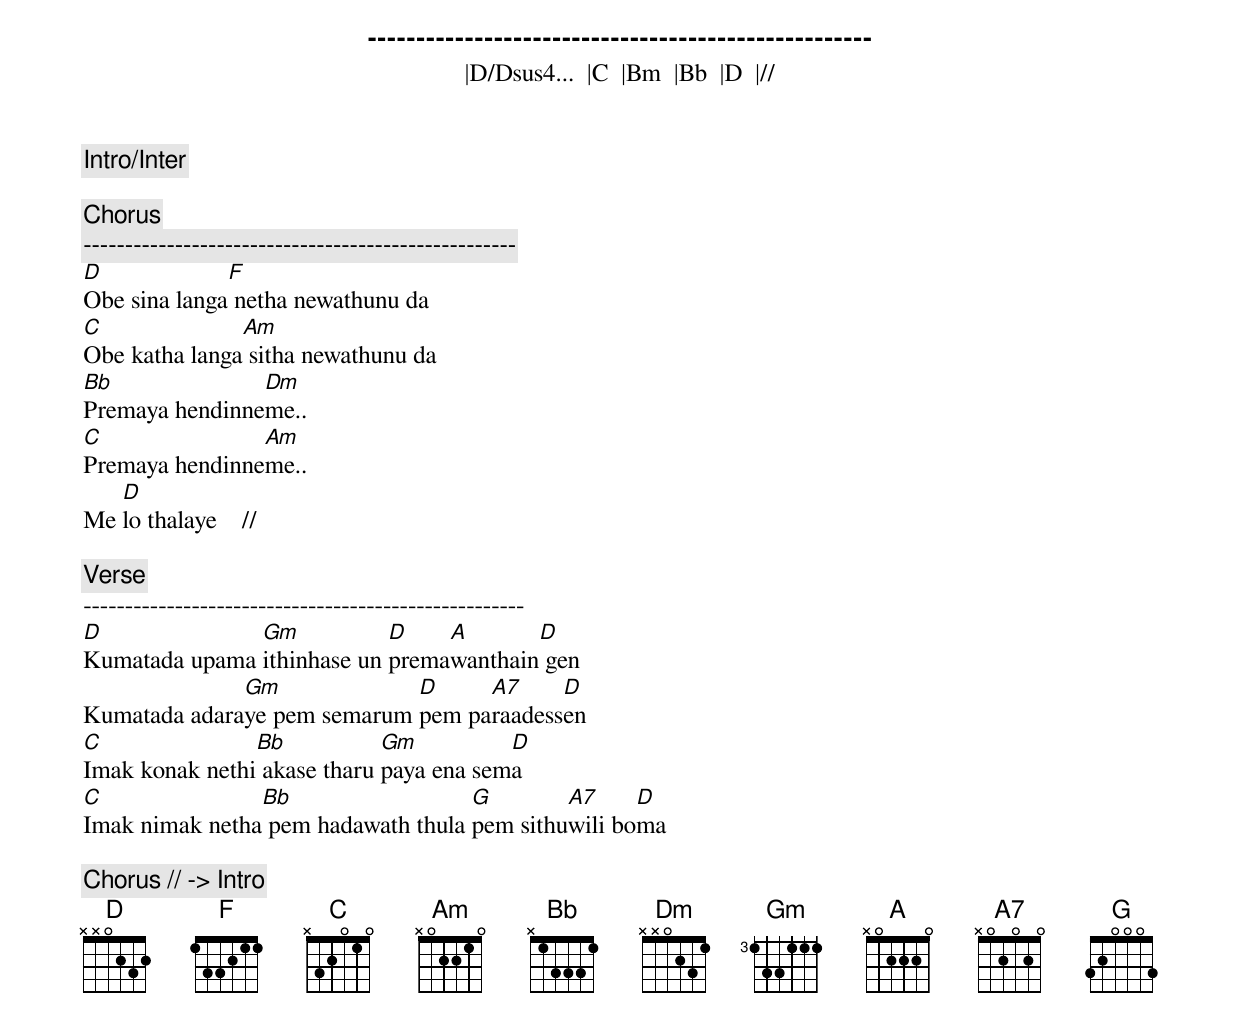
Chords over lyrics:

[Intro/Inter]
----------------------------------------------------
|D/Dsus4...  |C  |Bm  |Bb  |D  |//

[Chorus]
----------------------------------------------------
D             F
Obe sina langa netha newathunu da
C              Am
Obe katha langa sitha newathunu da
Bb              Dm
Premaya hendinneme..
C               Am
Premaya hendinneme..
   D
Me lo thalaye    //

[Verse]
-----------------------------------------------------
D              Gm           D    A       D
Kumatada upama ithinhase un premawanthain gen
              Gm             D     A7     D
Kumatada adaraye pem semarum pem paraadessen
C               Bb           Gm          D
Imak konak nethi akase tharu paya ena sema
C               Bb                  G        A7     D
Imak nimak netha pem hadawath thula pem sithuwili boma

[Chorus] // -> [Intro]
